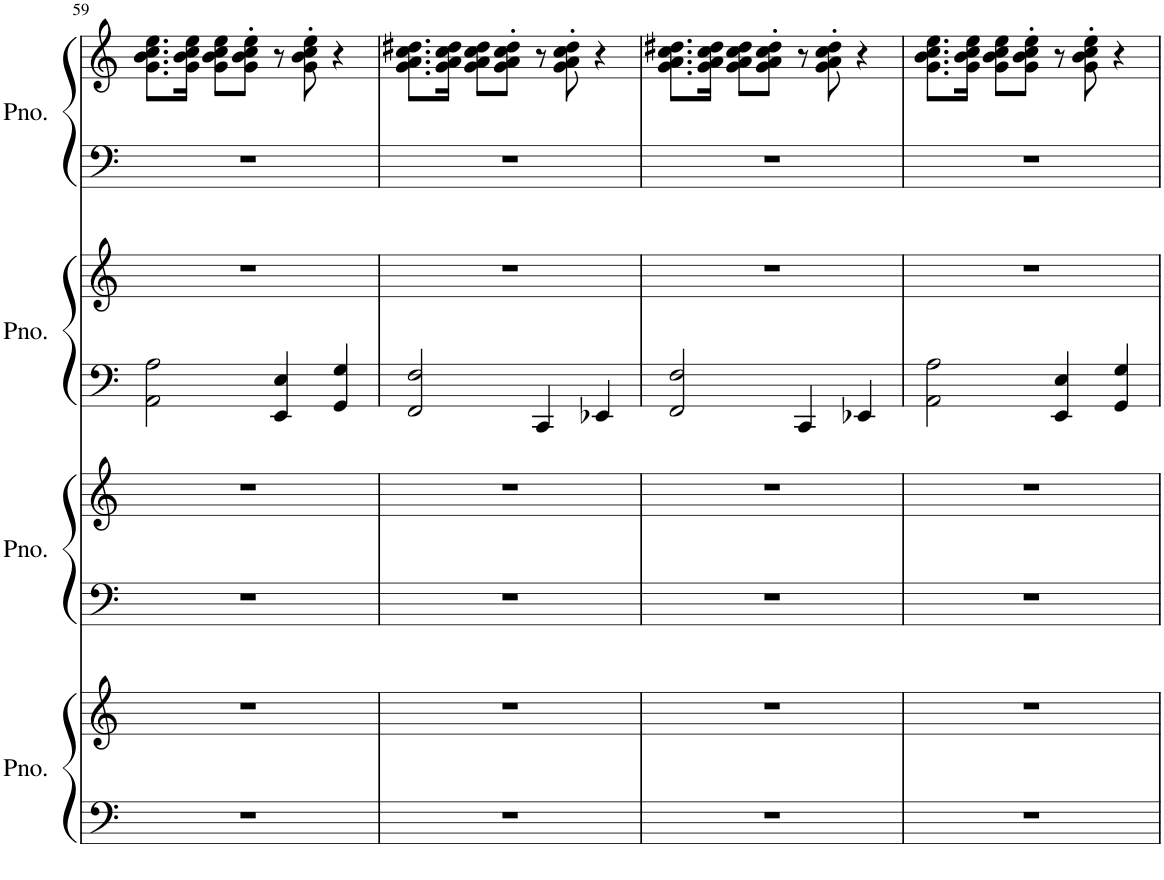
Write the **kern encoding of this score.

**kern	**kern	**kern	**kern	**kern	**kern	**kern	**kern
*part4	*part4	*part3	*part3	*part2	*part2	*part1	*part1
*staff8	*staff7	*staff6	*staff5	*staff4	*staff3	*staff2	*staff1
*I"Piano	*	*I"Piano	*	*I"Piano	*	*I"Piano	*
*I'Pno.	*	*I'Pno.	*	*I'Pno.	*	*I'Pno.	*
!!LO:PB:g=z
*clefF4	*clefG2	*clefF4	*clefG2	*clefF4	*clefG2	*clefF4	*clefG2
*k[]	*k[]	*k[]	*k[]	*k[]	*k[]	*k[]	*k[]
*M4/4	*M4/4	*M4/4	*M4/4	*M4/4	*M4/4	*M4/4	*M4/4
=59	=59	=59	=59	=59	=59	=59	=59
1r	1r	1r	1r	2AA\ 2A\	1r	1r	8.g\ 8.b\ 8.cc\ 8.ee\L
.	.	.	.	.	.	.	16g\ 16b\ 16cc\ 16ee\Jk
.	.	.	.	.	.	.	8g\ 8b\ 8cc\ 8ee\L
.	.	.	.	.	.	.	8g\' 8b\' 8cc\' 8ee\'J
.	.	.	.	4EE/ 4E/	.	.	8r
.	.	.	.	.	.	.	8g\' 8b\' 8cc\' 8ee\'
.	.	.	.	4GG/ 4G/	.	.	4r
=60	=60	=60	=60	=60	=60	=60	=60
1r	1r	1r	1r	2FF/ 2F/	1r	1r	8.g\ 8.a\ 8.cc\ 8.dd#X\L
.	.	.	.	.	.	.	16g\ 16a\ 16cc\ 16dd#\Jk
.	.	.	.	.	.	.	8g\ 8a\ 8cc\ 8dd#\L
.	.	.	.	.	.	.	8g\' 8a\' 8cc\' 8dd#\'J
.	.	.	.	4CC/	.	.	8r
.	.	.	.	.	.	.	8g\' 8a\' 8cc\' 8dd#\'
.	.	.	.	4EE-X/	.	.	4r
=61	=61	=61	=61	=61	=61	=61	=61
1r	1r	1r	1r	2FF/ 2F/	1r	1r	8.g\ 8.a\ 8.cc\ 8.dd#X\L
.	.	.	.	.	.	.	16g\ 16a\ 16cc\ 16dd#\Jk
.	.	.	.	.	.	.	8g\ 8a\ 8cc\ 8dd#\L
.	.	.	.	.	.	.	8g\' 8a\' 8cc\' 8dd#\'J
.	.	.	.	4CC/	.	.	8r
.	.	.	.	.	.	.	8g\' 8a\' 8cc\' 8dd#\'
.	.	.	.	4EE-X/	.	.	4r
=62	=62	=62	=62	=62	=62	=62	=62
1r	1r	1r	1r	2AA\ 2A\	1r	1r	8.g\ 8.b\ 8.cc\ 8.ee\L
.	.	.	.	.	.	.	16g\ 16b\ 16cc\ 16ee\Jk
.	.	.	.	.	.	.	8g\ 8b\ 8cc\ 8ee\L
.	.	.	.	.	.	.	8g\' 8b\' 8cc\' 8ee\'J
.	.	.	.	4EE/ 4E/	.	.	8r
.	.	.	.	.	.	.	8g\' 8b\' 8cc\' 8ee\'
.	.	.	.	4GG/ 4G/	.	.	4r
=	=	=	=	=	=	=	=
*-	*-	*-	*-	*-	*-	*-	*-
